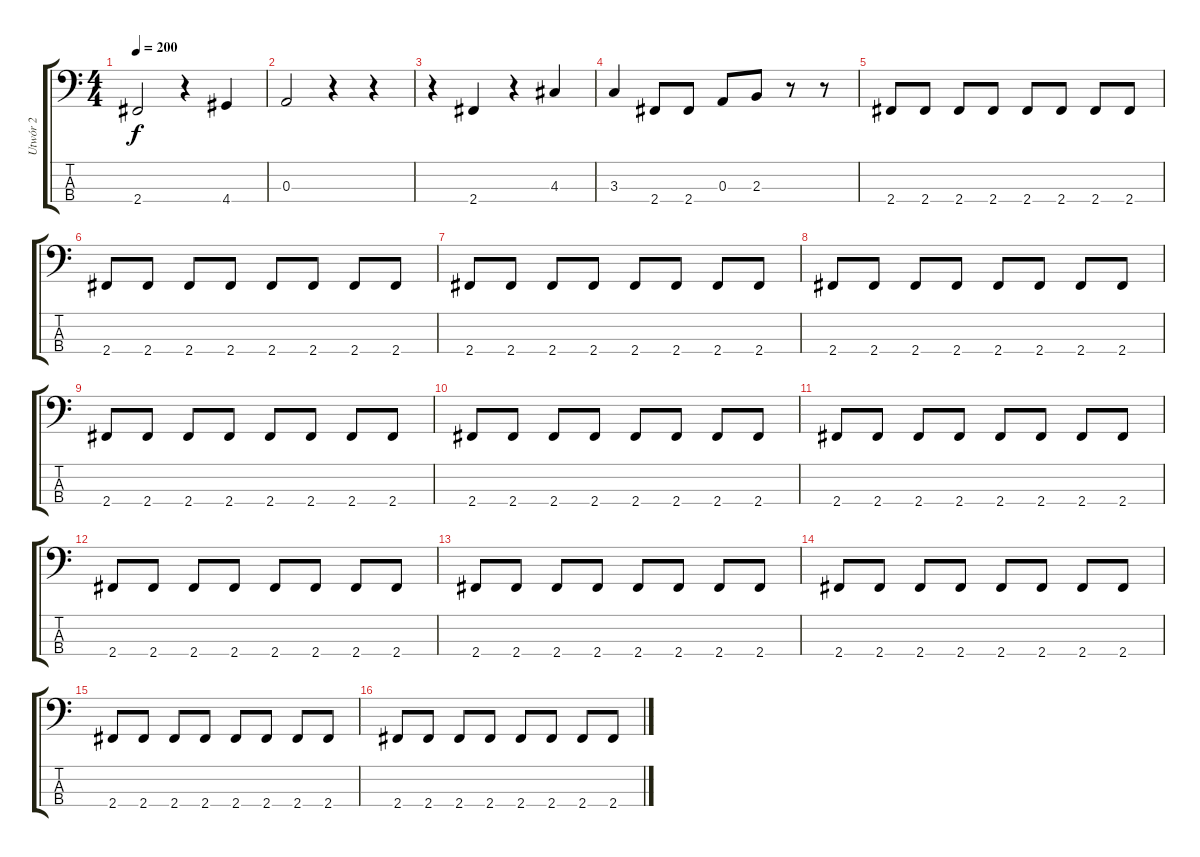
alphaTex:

\track ("Utwór 2" "Utwór 2") {instrument electricbassfinger}
\staff {score tabs}
\tuning (G2 D2 A1 E1) {hide}
\ts (4 4)
\tempo 200
\clef f4
\ks c
2.4.2{dy f} r.4 4.4.4 |
0.3.2 r.4 r.4 |
r.4 2.4.4 r.4 4.3.4 |
3.3.4 2.4.8 2.4.8 0.3.8 2.3.8 r.8 r.8 |
2.4.8 2.4.8 2.4.8 2.4.8 2.4.8 2.4.8 2.4.8 2.4.8 |
2.4.8 2.4.8 2.4.8 2.4.8 2.4.8 2.4.8 2.4.8 2.4.8 |
2.4.8 2.4.8 2.4.8 2.4.8 2.4.8 2.4.8 2.4.8 2.4.8 |
2.4.8 2.4.8 2.4.8 2.4.8 2.4.8 2.4.8 2.4.8 2.4.8 |
2.4.8 2.4.8 2.4.8 2.4.8 2.4.8 2.4.8 2.4.8 2.4.8 |
2.4.8 2.4.8 2.4.8 2.4.8 2.4.8 2.4.8 2.4.8 2.4.8 |
2.4.8 2.4.8 2.4.8 2.4.8 2.4.8 2.4.8 2.4.8 2.4.8 |
2.4.8 2.4.8 2.4.8 2.4.8 2.4.8 2.4.8 2.4.8 2.4.8 |
2.4.8 2.4.8 2.4.8 2.4.8 2.4.8 2.4.8 2.4.8 2.4.8 |
2.4.8 2.4.8 2.4.8 2.4.8 2.4.8 2.4.8 2.4.8 2.4.8 |
2.4.8 2.4.8 2.4.8 2.4.8 2.4.8 2.4.8 2.4.8 2.4.8 |
2.4.8 2.4.8 2.4.8 2.4.8 2.4.8 2.4.8 2.4.8 2.4.8
